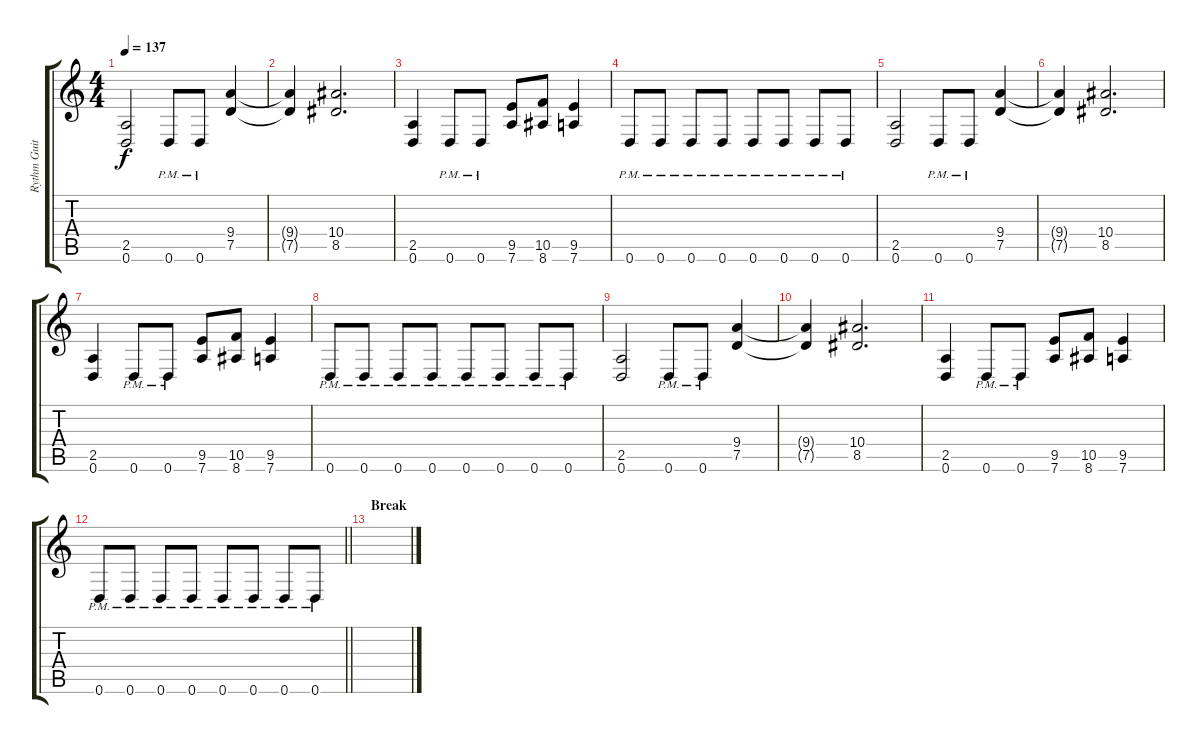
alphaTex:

\track ("Rythm Guitar" "Rythm Guit") {instrument distortionguitar}
\staff {score tabs}
\tuning (D4 A3 F3 C3 G2 D2) {hide}
\ts (4 4)
\tempo 137
\clef g2
\ks c
(2.5 0.6).2{dy f} 0.6{pm}.8 0.6{pm}.8 (9.4 7.5).4 |
(9.4{t} 7.5{t}).4 (10.4 8.5).2{d} |
(2.5 0.6).4 0.6{pm}.8 0.6{pm}.8 (9.5 7.6).8 (10.5 8.6).8 (9.5 7.6).4 |
0.6{pm}.8 0.6{pm}.8 0.6{pm}.8 0.6{pm}.8 0.6{pm}.8 0.6{pm}.8 0.6{pm}.8 0.6{pm}.8 |
(2.5 0.6).2 0.6{pm}.8 0.6{pm}.8 (9.4 7.5).4 |
(9.4{t} 7.5{t}).4 (10.4 8.5).2{d} |
(2.5 0.6).4 0.6{pm}.8 0.6{pm}.8 (9.5 7.6).8 (10.5 8.6).8 (9.5 7.6).4 |
0.6{pm}.8 0.6{pm}.8 0.6{pm}.8 0.6{pm}.8 0.6{pm}.8 0.6{pm}.8 0.6{pm}.8 0.6{pm}.8 |
(2.5 0.6).2 0.6{pm}.8 0.6{pm}.8 (9.4 7.5).4 |
(9.4{t} 7.5{t}).4 (10.4 8.5).2{d} |
(2.5 0.6).4 0.6{pm}.8 0.6{pm}.8 (9.5 7.6).8 (10.5 8.6).8 (9.5 7.6).4 |
\barLineRight lightlight
0.6{pm}.8 0.6{pm}.8 0.6{pm}.8 0.6{pm}.8 0.6{pm}.8 0.6{pm}.8 0.6{pm}.8 0.6{pm}.8 |
\section ("" "Break")
